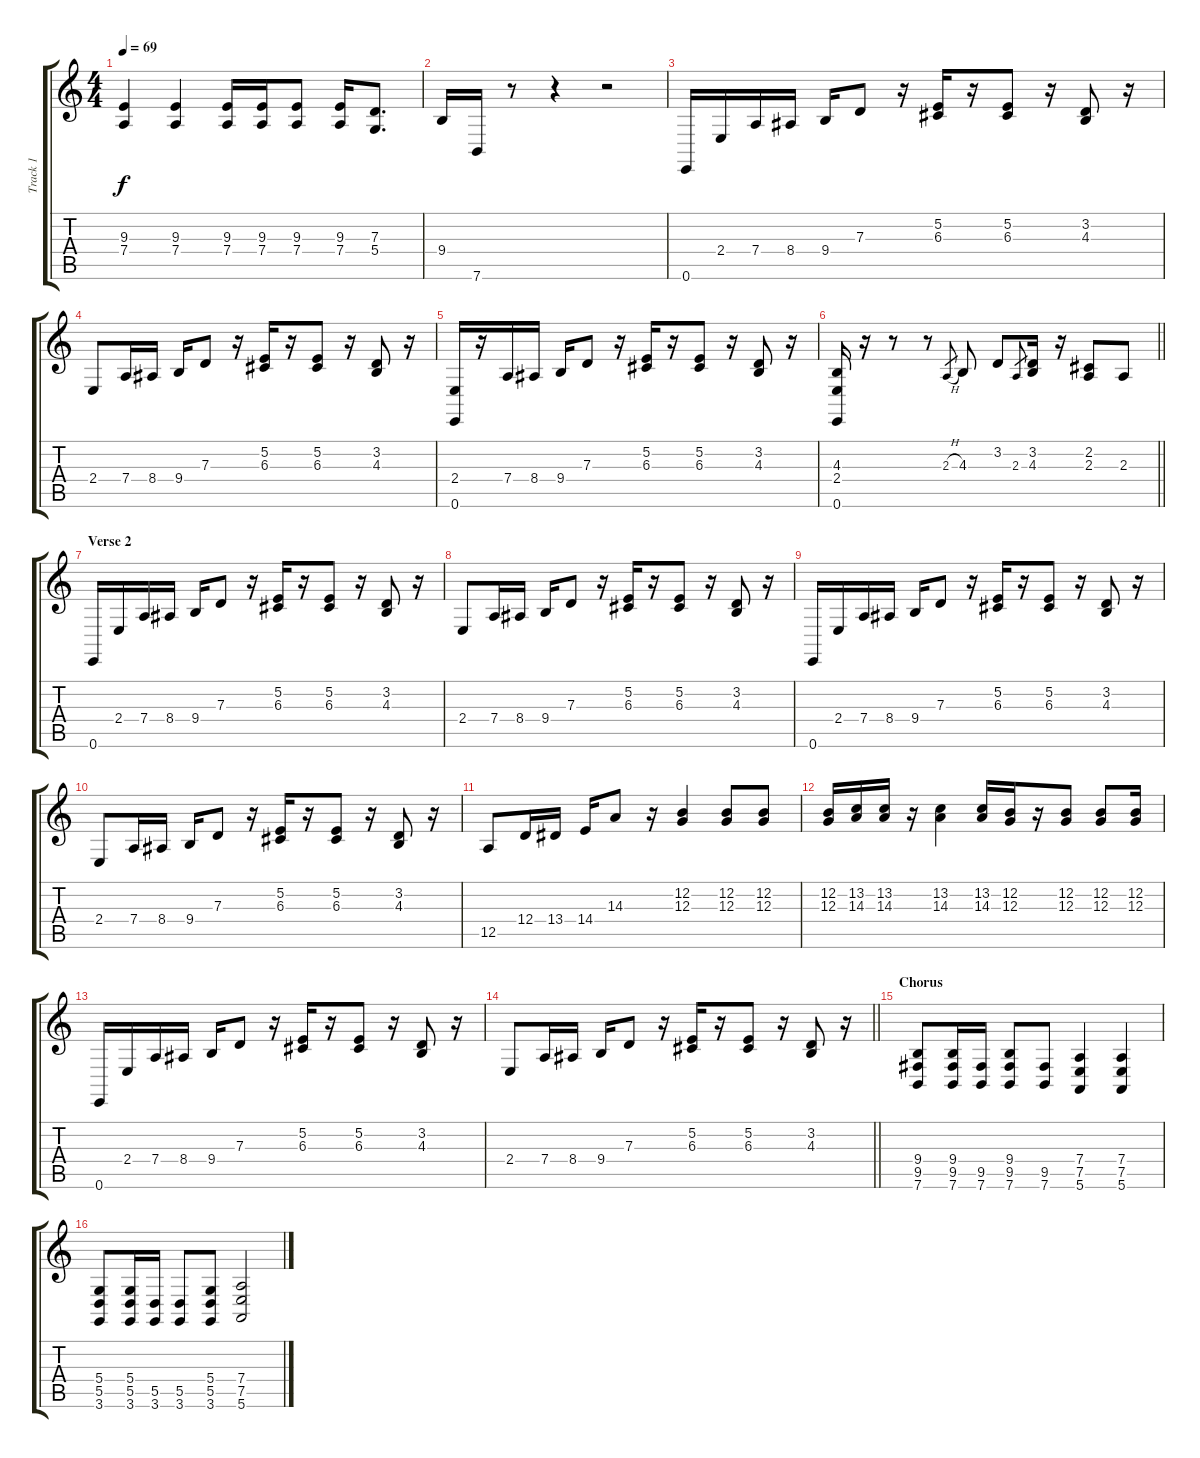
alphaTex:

\track ("Track 1" "Track 1") {instrument electricpiano1}
\staff {score tabs}
\tuning (E4 B3 G3 D3 A2 E2) {hide}
\ts (4 4)
\tempo 69
\clef g2
\ks c
(9.3 7.4).4{dy f} (9.3 7.4).4 (9.3 7.4).16 (9.3 7.4).16 (9.3 7.4).8 (9.3 7.4).16 (7.3 5.4).8{d} |
9.4.16 7.6.16 r.8 r.4 r.2 |
0.6.16 2.4.16 7.4.16 8.4.16 9.4.16 7.3.8 r.16 (5.2 6.3).16 r.16 (5.2 6.3).8 r.16 (3.2 4.3).8 r.16 |
2.4.8 7.4.16 8.4.16 9.4.16 7.3.8 r.16 (5.2 6.3).16 r.16 (5.2 6.3).8 r.16 (3.2 4.3).8 r.16 |
(2.4 0.6).16 r.16 7.4.16 8.4.16 9.4.16 7.3.8 r.16 (5.2 6.3).16 r.16 (5.2 6.3).8 r.16 (3.2 4.3).8 r.16 |
\barLineRight lightlight
(4.3 2.4 0.6).16 r.16 r.8 r.8 2.3{h}.8{gr} 4.3.8 3.2.8 2.3.8{gr} (3.2 4.3).16 r.16 (2.2 2.3).8 2.3.8 |
\section ("" "Verse 2")
0.6.16 2.4.16 7.4.16 8.4.16 9.4.16 7.3.8 r.16 (5.2 6.3).16 r.16 (5.2 6.3).8 r.16 (3.2 4.3).8 r.16 |
2.4.8 7.4.16 8.4.16 9.4.16 7.3.8 r.16 (5.2 6.3).16 r.16 (5.2 6.3).8 r.16 (3.2 4.3).8 r.16 |
0.6.16 2.4.16 7.4.16 8.4.16 9.4.16 7.3.8 r.16 (5.2 6.3).16 r.16 (5.2 6.3).8 r.16 (3.2 4.3).8 r.16 |
2.4.8 7.4.16 8.4.16 9.4.16 7.3.8 r.16 (5.2 6.3).16 r.16 (5.2 6.3).8 r.16 (3.2 4.3).8 r.16 |
12.5.8 12.4.16 13.4.16 14.4.16 14.3.8 r.16 (12.2 12.3).4 (12.2 12.3).8 (12.2 12.3).8 |
(12.2 12.3).16 (13.2 14.3).16 (13.2 14.3).16 r.16 (13.2 14.3).4 (13.2 14.3).16 (12.2 12.3).16 r.16 (12.2 12.3).8 (12.2 12.3).8 (12.2 12.3).16 |
0.6.16 2.4.16 7.4.16 8.4.16 9.4.16 7.3.8 r.16 (5.2 6.3).16 r.16 (5.2 6.3).8 r.16 (3.2 4.3).8 r.16 |
\barLineRight lightlight
2.4.8 7.4.16 8.4.16 9.4.16 7.3.8 r.16 (5.2 6.3).16 r.16 (5.2 6.3).8 r.16 (3.2 4.3).8 r.16 |
\section ("" "Chorus")
(9.4 9.5 7.6).8 (9.4 9.5 7.6).16 (9.5 7.6).16 (9.4 9.5 7.6).8 (9.5 7.6).8 (7.4 7.5 5.6).4 (7.4 7.5 5.6).4 |
(5.4 5.5 3.6).8 (5.4 5.5 3.6).16 (5.5 3.6).16 (5.5 3.6).8 (5.4 5.5 3.6).8 (7.4 7.5 5.6).2
